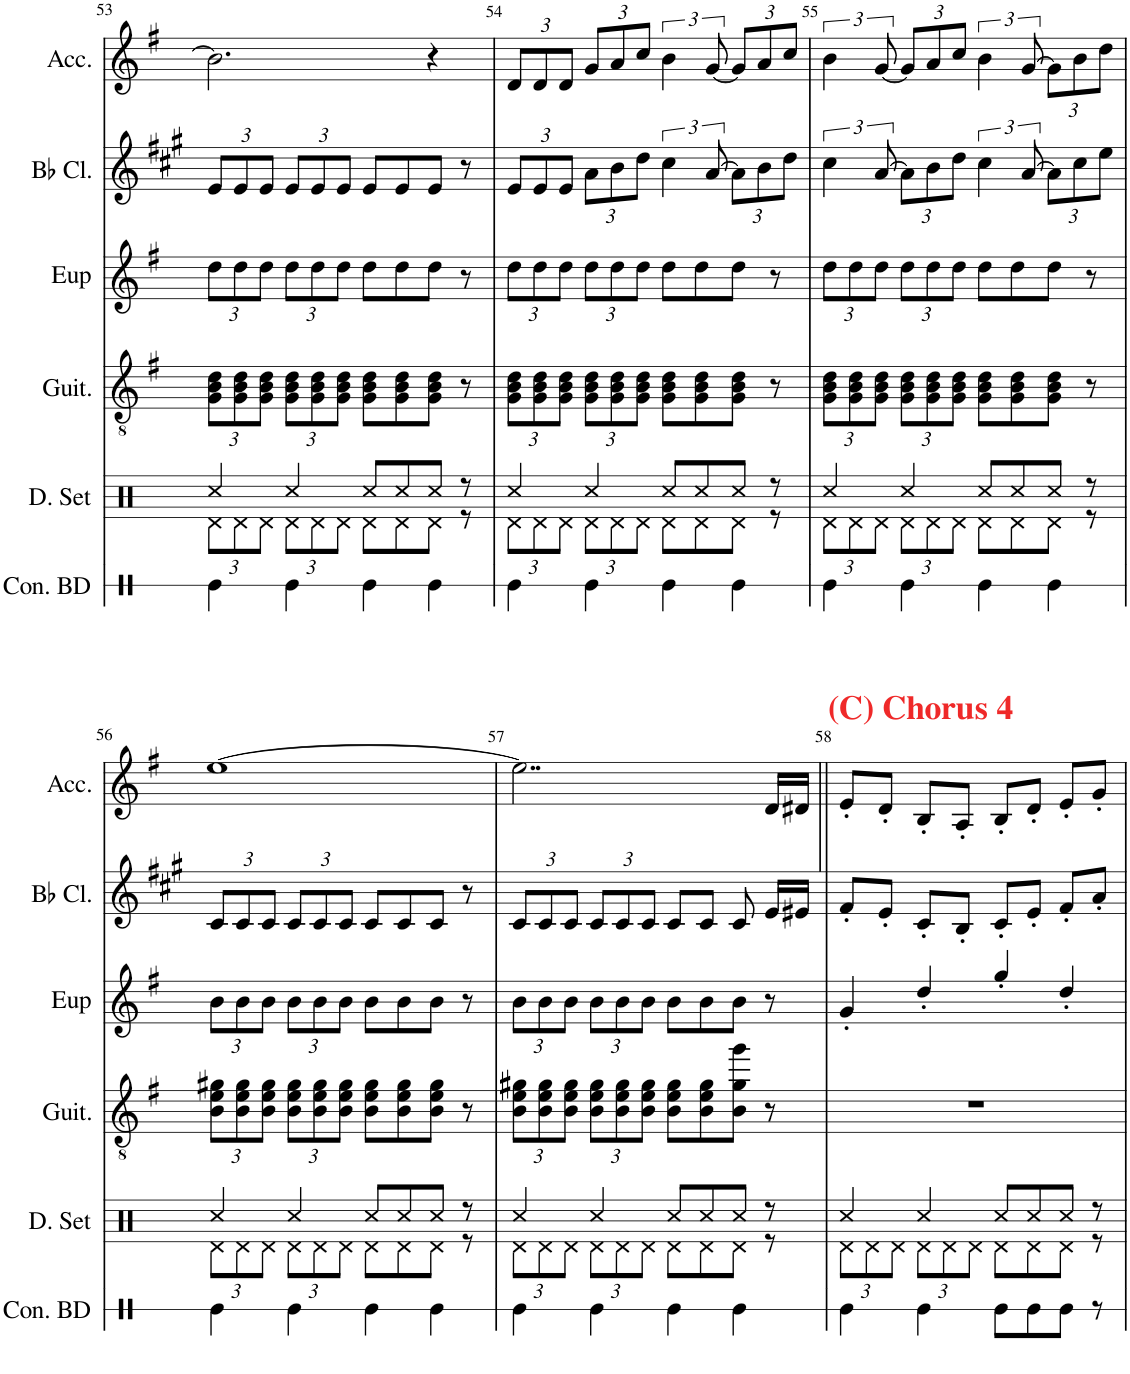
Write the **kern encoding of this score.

**kern	**kern	**kern	**kern	**kern	**kern
*part6	*part5	*part4	*part3	*part2	*part1
*staff6	*staff5	*staff4	*staff3	*staff2	*staff1
*I"Concert Bass Drum	*I"Drumset	*I"Classical Guitar	*I"Euphonium	*I"Bb Clarinet	*I"Accordion
*I'Con. BD	*I'D. Set	*I'Guit.	*I'Eup	*I'Bb Cl.	*I'Acc.
!!LO:PB:g=z
*clefX	*clefX	*clefGv2	*clefG2	*clefG2	*clefG2
*	*	*	*Trd14c24	*Trd1c2	*
*k[]	*k[f#]	*k[f#]	*k[f#]	*k[f#c#g#]	*k[f#]
*M4/4	*M4/4	*M4/4	*M4/4	*M4/4	*M4/4
=53	=53	=53	=53	=53	=53
*	*^	*	*	*	*
*	*	*Xbrackettup	*Xbrackettup	*Xbrackettup	*Xbrackettup	*
4Re\	4Rcc/	12Rd\L	12G\ 12B\ 12d\L	12dd\L	12e/L	2.b\]
.	.	12Rd\	12G\ 12B\ 12d\	12dd\	12e/	.
.	.	12Rd\J	12G\ 12B\ 12d\J	12dd\J	12e/J	.
4Re\	4Rcc/	12Rd\L	12G\ 12B\ 12d\L	12dd\L	12e/L	.
.	.	12Rd\	12G\ 12B\ 12d\	12dd\	12e/	.
.	.	12Rd\J	12G\ 12B\ 12d\J	12dd\J	12e/J	.
4Re\	8Rcc/L	8Rd\L	8G\ 8B\ 8d\L	8dd\L	8e/L	.
.	8Rcc/	8Rd\	8G\ 8B\ 8d\	8dd\	8e/	.
4Re\	8Rcc/J	8Rd\J	8G\ 8B\ 8d\J	8dd\J	8e/J	4r
.	8r	8r	8r	8r	8r	.
=54	=54	=54	=54	=54	=54	=54
*	*	*	*	*	*	*Xbrackettup
4Re\	4Rcc/	12Rd\L	12G\ 12B\ 12d\L	12dd\L	12e/L	12d/L
.	.	12Rd\	12G\ 12B\ 12d\	12dd\	12e/	12d/
.	.	12Rd\J	12G\ 12B\ 12d\J	12dd\J	12e/J	12d/J
4Re\	4Rcc/	12Rd\L	12G\ 12B\ 12d\L	12dd\L	12a\L	12g/L
.	.	12Rd\	12G\ 12B\ 12d\	12dd\	12b\	12a/
.	.	12Rd\J	12G\ 12B\ 12d\J	12dd\J	12dd\J	12cc/J
*	*	*	*	*	*brackettup	*brackettup
4Re\	8Rcc/L	8Rd\L	8G\ 8B\ 8d\L	8dd\L	6cc#\	6b\
.	8Rcc/	8Rd\	8G\ 8B\ 8d\	8dd\	.	.
.	.	.	.	.	[12a/	[12g/
*	*	*	*	*	*Xbrackettup	*Xbrackettup
4Re\	8Rcc/J	8Rd\J	8G\ 8B\ 8d\J	8dd\J	12a\L]	12g/L]
.	.	.	.	.	12b\	12a/
.	8r	8r	8r	8r	.	.
.	.	.	.	.	12dd\J	12cc/J
=55	=55	=55	=55	=55	=55	=55
*	*	*	*	*	*brackettup	*brackettup
4Re\	4Rcc/	12Rd\L	12G\ 12B\ 12d\L	12dd\L	6cc#\	6b\
.	.	12Rd\	12G\ 12B\ 12d\	12dd\	.	.
.	.	12Rd\J	12G\ 12B\ 12d\J	12dd\J	[12a/	[12g/
*	*	*	*	*	*Xbrackettup	*Xbrackettup
4Re\	4Rcc/	12Rd\L	12G\ 12B\ 12d\L	12dd\L	12a\L]	12g/L]
.	.	12Rd\	12G\ 12B\ 12d\	12dd\	12b\	12a/
.	.	12Rd\J	12G\ 12B\ 12d\J	12dd\J	12dd\J	12cc/J
*	*	*	*	*	*brackettup	*brackettup
4Re\	8Rcc/L	8Rd\L	8G\ 8B\ 8d\L	8dd\L	6cc#\	6b\
.	8Rcc/	8Rd\	8G\ 8B\ 8d\	8dd\	.	.
.	.	.	.	.	[12a/	[12g/
*	*	*	*	*	*Xbrackettup	*Xbrackettup
4Re\	8Rcc/J	8Rd\J	8G\ 8B\ 8d\J	8dd\J	12a\L]	12g\L]
.	.	.	.	.	12cc#\	12b\
.	8r	8r	8r	8r	.	.
.	.	.	.	.	12ee\J	12dd\J
!!LO:LB:g=z
=56	=56	=56	=56	=56	=56	=56
4Re\	4Rcc/	12Rd\L	12B\ 12e\ 12g#X\L	12b\L	12c#/L	[1ee
.	.	12Rd\	12B\ 12e\ 12g#\	12b\	12c#/	.
.	.	12Rd\J	12B\ 12e\ 12g#\J	12b\J	12c#/J	.
4Re\	4Rcc/	12Rd\L	12B\ 12e\ 12g#\L	12b\L	12c#/L	.
.	.	12Rd\	12B\ 12e\ 12g#\	12b\	12c#/	.
.	.	12Rd\J	12B\ 12e\ 12g#\J	12b\J	12c#/J	.
4Re\	8Rcc/L	8Rd\L	8B\ 8e\ 8g#\L	8b\L	8c#/L	.
.	8Rcc/	8Rd\	8B\ 8e\ 8g#\	8b\	8c#/	.
4Re\	8Rcc/J	8Rd\J	8B\ 8e\ 8g#\J	8b\J	8c#/J	.
.	8r	8r	8r	8r	8r	.
=57	=57	=57	=57	=57	=57	=57
4Re\	4Rcc/	12Rd\L	12B\ 12e\ 12g#X\L	12b\L	12c#/L	2..ee\]
.	.	12Rd\	12B\ 12e\ 12g#\	12b\	12c#/	.
.	.	12Rd\J	12B\ 12e\ 12g#\J	12b\J	12c#/J	.
4Re\	4Rcc/	12Rd\L	12B\ 12e\ 12g#\L	12b\L	12c#/L	.
.	.	12Rd\	12B\ 12e\ 12g#\	12b\	12c#/	.
.	.	12Rd\J	12B\ 12e\ 12g#\J	12b\J	12c#/J	.
4Re\	8Rcc/L	8Rd\L	8B\ 8e\ 8g#\L	8b\L	8c#/L	.
.	8Rcc/	8Rd\	8B\ 8e\ 8g#\	8b\	8c#/J	.
4Re\	8Rcc/J	8Rd\J	8B\ 8g#\ 8gg\J	8b\J	8c#/	.
.	8r	8r	8r	8r	16e/LL	16d/LL
.	.	.	.	.	16e#X/JJ	16d#X/JJ
=58||	=58||	=58||	=58||	=58||	=58||	=58||
!	!	!	!	!	!	!LO:TX:a:B:color=#EF2929:t=(C) Chorus 4
4Re\	4Rcc/	12Rd\L	1r	4g'/	8f#'/L	8e'/L
.	.	12Rd\	.	.	.	.
.	.	.	.	.	8e'/J	8d'/J
.	.	12Rd\J	.	.	.	.
4Re\	4Rcc/	12Rd\L	.	4dd'/	8c#'/L	8B'/L
.	.	12Rd\	.	.	.	.
.	.	.	.	.	8B'/J	8A'/J
.	.	12Rd\J	.	.	.	.
8Re\L	8Rcc/L	8Rd\L	.	4gg'/	8c#'/L	8B'/L
8Re\	8Rcc/	8Rd\	.	.	8e'/J	8d'/J
8Re\J	8Rcc/J	8Rd\J	.	4dd'/	8f#'/L	8e'/L
8r	8r	8r	.	.	8a'/J	8g'/J
*	*v	*v	*	*	*	*
=	=	=	=	=	=
*-	*-	*-	*-	*-	*-
